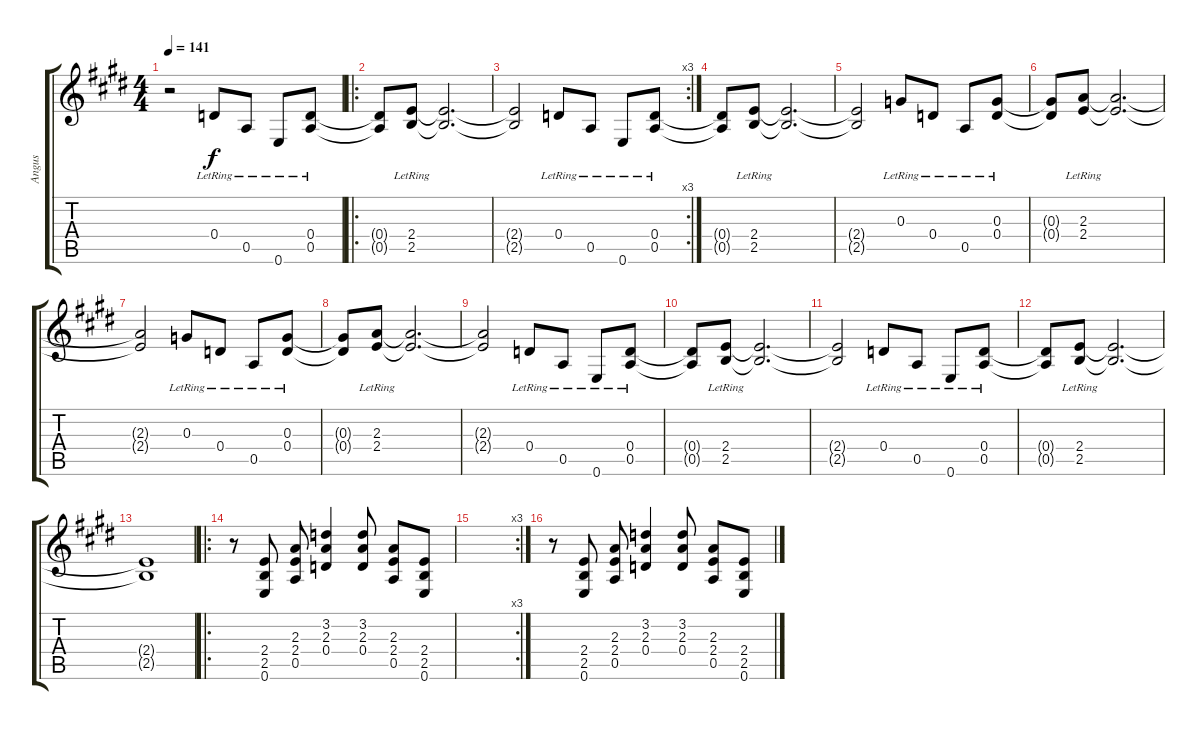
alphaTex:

\track ("Angus" "Angus") {instrument overdrivenguitar}
\staff {score tabs}
\tuning (E4 B3 G3 D3 A2 E2) {hide}
\ts (4 4)
\tempo 141
\clef g2
\ks e
r.2{dy f} 0.4{lr}.8 0.5{lr}.8 0.6{lr}.8 (0.4{lr} 0.5{lr}).8 |
\ro
(0.4{t} 0.5{t}).8 (2.4{lr} 2.5{lr}).8 (2.4{t} 2.5{t}).2{d} |
\rc 3
(2.4{t} 2.5{t}).2 0.4{lr}.8 0.5{lr}.8 0.6{lr}.8 (0.4{lr} 0.5{lr}).8 |
(0.4{t} 0.5{t}).8 (2.4{lr} 2.5{lr}).8 (2.4{t} 2.5{t}).2{d} |
(2.4{t} 2.5{t}).2 0.3{lr}.8 0.4{lr}.8 0.5{lr}.8 (0.3{lr} 0.4{lr}).8 |
(0.3{t} 0.4{t}).8 (2.3{lr} 2.4{lr}).8 (2.3{t} 2.4{t}).2{d} |
(2.3{t} 2.4{t}).2 0.3{lr}.8 0.4{lr}.8 0.5{lr}.8 (0.3{lr} 0.4{lr}).8 |
(0.3{t} 0.4{t}).8 (2.3{lr} 2.4{lr}).8 (2.3{t} 2.4{t}).2{d} |
(2.3{t} 2.4{t}).2 0.4{lr}.8 0.5{lr}.8 0.6{lr}.8 (0.4{lr} 0.5{lr}).8 |
(0.4{t} 0.5{t}).8 (2.4{lr} 2.5).8 (2.4{t} 2.5{t}).2{d} |
(2.4{t} 2.5{t}).2 0.4{lr}.8 0.5{lr}.8 0.6{lr}.8 (0.4{lr} 0.5{lr}).8 |
(0.4{t} 0.5{t}).8 (2.4{lr} 2.5{lr}).8 (2.4{t} 2.5{t}).2{d} |
(2.4{t} 2.5{t}).1 |
\ro
r.8 (2.4 2.5 0.6).8 (2.3 2.4 0.5).8 (3.2 2.3 0.4).4 (3.2 2.3 0.4).8 (2.3 2.4 0.5).8 (2.4 2.5 0.6).8 |
\rc 3
|
r.8 (2.4 2.5 0.6).8 (2.3 2.4 0.5).8 (3.2 2.3 0.4).4 (3.2 2.3 0.4).8 (2.3 2.4 0.5).8 (2.4 2.5 0.6).8
